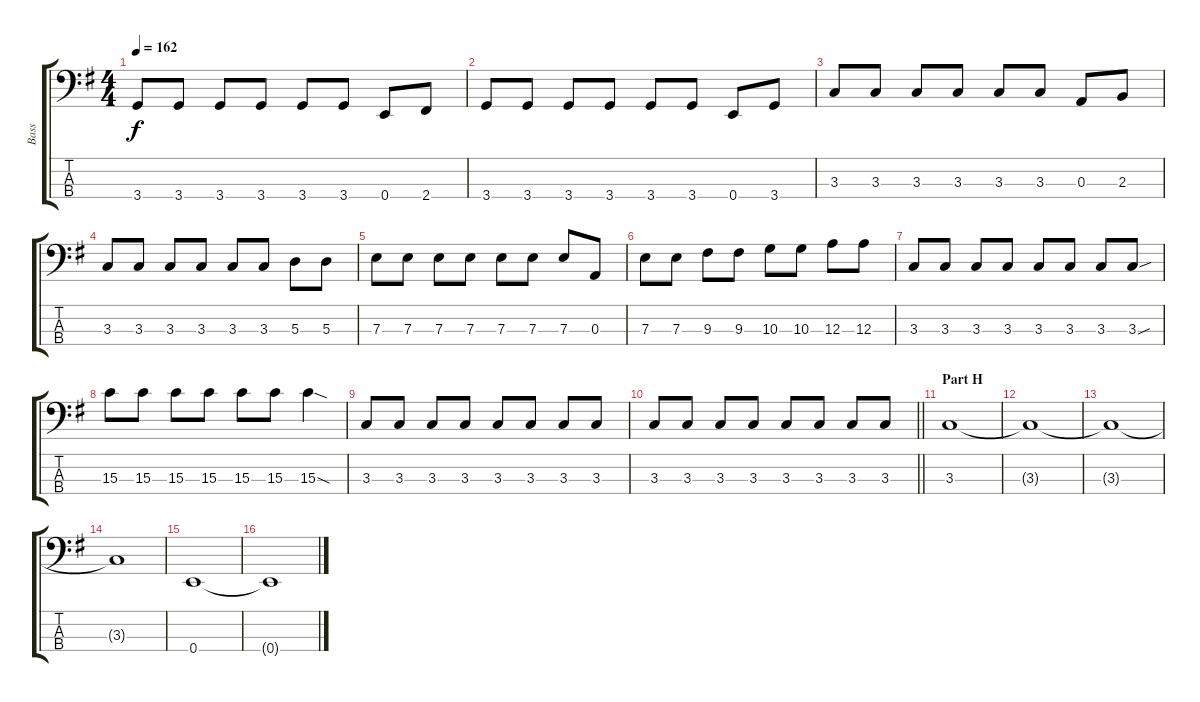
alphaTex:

\track ("Bass" "Bass") {instrument electricbasspick}
\staff {score tabs}
\tuning (G2 D2 A1 E1) {hide}
\ts (4 4)
\tempo 162
\clef f4
\ks g
3.4.8{dy f} 3.4.8 3.4.8 3.4.8 3.4.8 3.4.8 0.4.8 2.4.8 |
3.4.8 3.4.8 3.4.8 3.4.8 3.4.8 3.4.8 0.4.8 3.4.8 |
3.3.8 3.3.8 3.3.8 3.3.8 3.3.8 3.3.8 0.3.8 2.3.8 |
3.3.8 3.3.8 3.3.8 3.3.8 3.3.8 3.3.8 5.3.8 5.3.8 |
7.3.8 7.3.8 7.3.8 7.3.8 7.3.8 7.3.8 7.3.8 0.3.8 |
7.3.8 7.3.8 9.3.8 9.3.8 10.3.8 10.3.8 12.3.8 12.3.8 |
3.3.8 3.3.8 3.3.8 3.3.8 3.3.8 3.3.8 3.3.8 3.3{sou}.8 |
15.3.8 15.3.8 15.3.8 15.3.8 15.3.8 15.3.8 15.3{sod}.4 |
3.3.8 3.3.8 3.3.8 3.3.8 3.3.8 3.3.8 3.3.8 3.3.8 |
\barLineRight lightlight
3.3.8 3.3.8 3.3.8 3.3.8 3.3.8 3.3.8 3.3.8 3.3.8 |
\section ("" "Part H")
3.3.1 |
3.3{t}.1 |
3.3{t}.1 |
3.3{t}.1 |
0.4.1 |
0.4{t}.1
